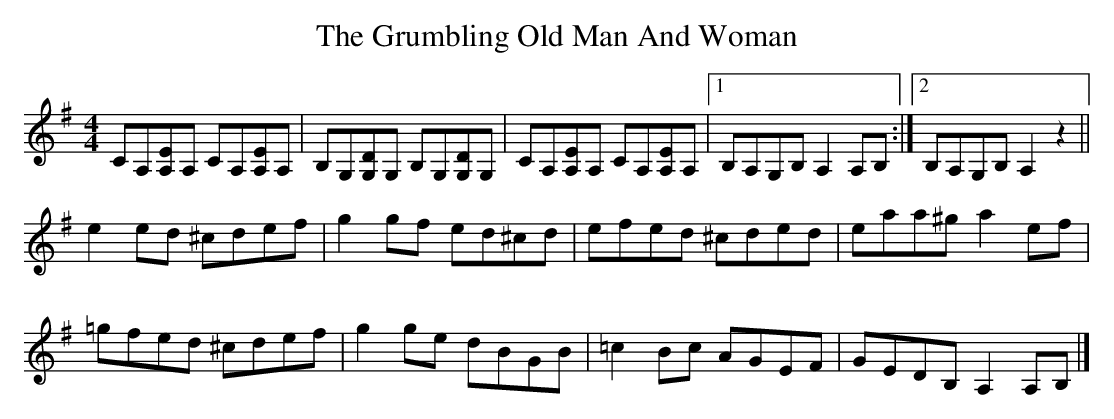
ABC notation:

X:1
T: Grumbling Old Man And Woman, The
M: 4/4
L: 1/8
K: Ador
CA,[EA,]A, CA,[EA,]A,|B,G,[DG,]G, B,G,[DG,]G,|CA,[EA,]A, CA,[EA,]A,|1 B,A,G,B, A,2A,B,:|2 B,A,G,B, A,2z2||
e2ed ^cdef|g2gf ed^cd|efed ^cded|eaa^g a2ef|
=gfed ^cdef|g2ge dBGB|=c2Bc AGEF|GEDB, A,2A,B,|]
